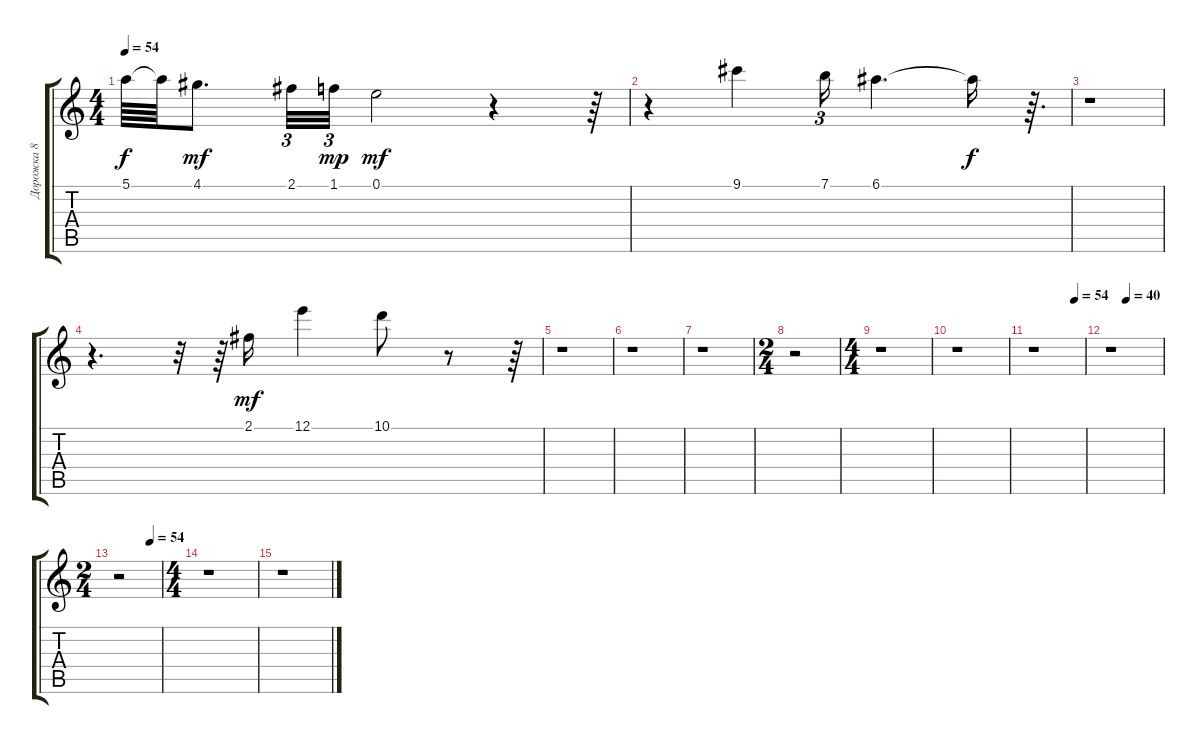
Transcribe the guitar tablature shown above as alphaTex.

\track ("Дорожка 8" "Дорожка 8") {instrument overdrivenguitar}
\staff {score tabs}
\tuning (E4 B3 G3 D3 A2 E2) {hide}
\ts (4 4)
\tempo 54
\clef g2
\ks c
5.1{t}.64{dy f} 5.1{t}.64 4.1.8{d dy mf} 2.1.32{tu (3 2)} 1.1.32{tu (3 2) dy mp} 0.1.2{dy mf} r.4 r.64 |
r.4 9.1.4 7.1.16{tu (3 2)} 6.1.4{d} 6.1{t}.16{dy f} r.64{d} |
r.1 |
r.4{d} r.32 r.64 2.1.16{dy mf} 12.1.4 10.1.8 r.8 r.64 |
r.1 |
r.1 |
r.1 |
\ts (2 4)
r.2 |
\ts (4 4)
r.1 |
r.1 |
\tempo (54 0.8125)
r.1 |
\tempo (40 0.3125)
r.1 |
\ts (2 4)
\tempo (54 0.75)
r.2 |
\ts (4 4)
r.1 |
r.1
